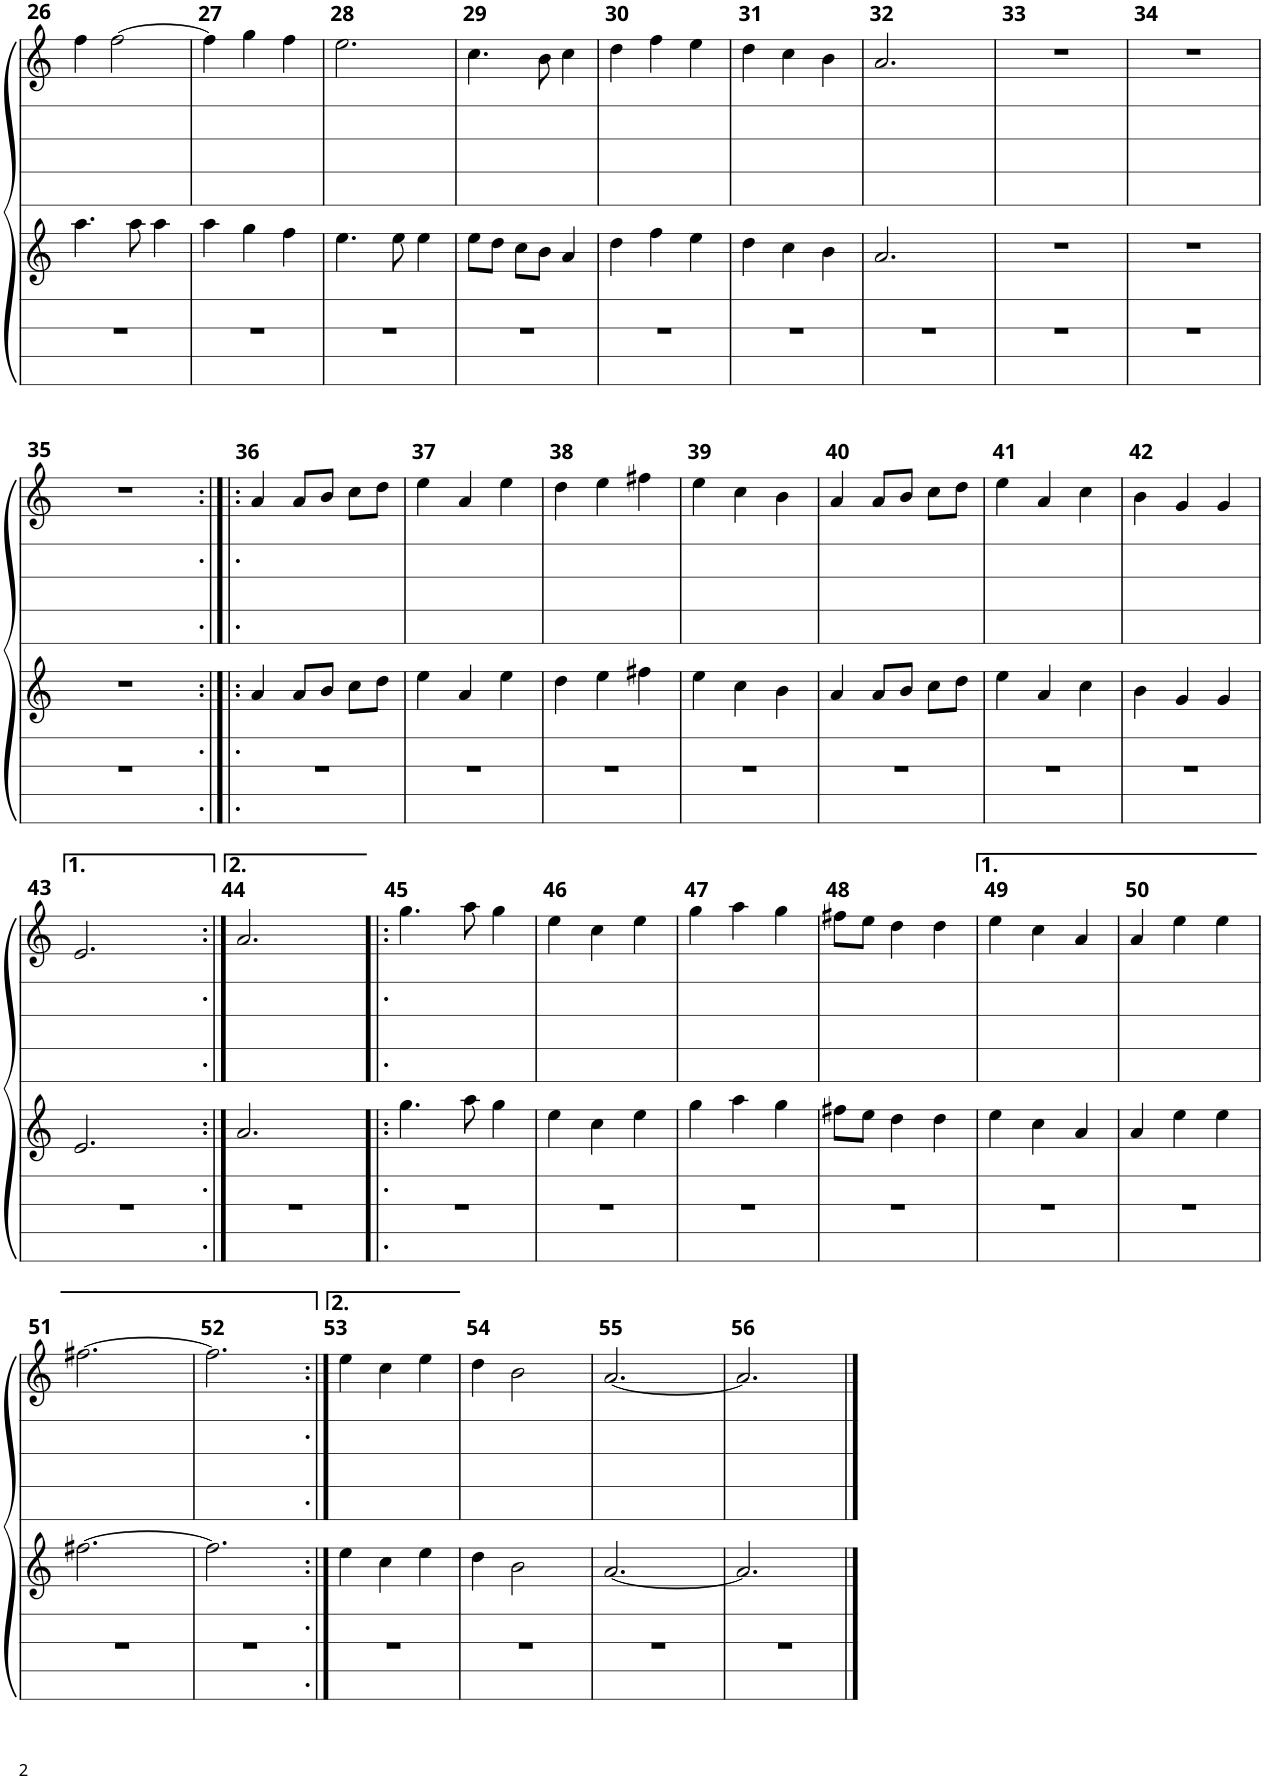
**kern	**kern	**kern	**kern
*part4	*part3	*part2	*part1
*staff4	*staff3	*staff2	*staff1
*I"P T Ba	*I"Accordéon	*I"P T Ba	*I"Accordéon
*	*I'Acc	*	*I'Acc
!!LO:PB:g=z
*clefG2	*clefG2	*clefG2	*clefG2
*k[]	*k[]	*k[]	*k[]
*M3/4	*M3/4	*M3/4	*M3/4
=26	=26	=26	=26
2.r	4.aa\	4ryy	4ff\
.	.	4ryy	[2ff\
.	8aa\	.	.
.	4aa\	4ryy	.
=27	=27	=27	=27
2.r	4aa\	4ryy	4ff\]
.	4gg\	4ryy	4gg\
.	4ff\	4ryy	4ff\
=28	=28	=28	=28
2.r	4.ee\	4ryy	2.ee\
.	.	4ryy	.
.	8ee\	.	.
.	4ee\	4ryy	.
=29	=29	=29	=29
2.r	8ee\L	4ryy	4.cc\
.	8dd\J	.	.
.	8cc\L	4ryy	.
.	8b\J	.	8b\
.	4a/	4ryy	4cc\
=30	=30	=30	=30
2.r	4dd\	4ryy	4dd\
.	4ff\	4ryy	4ff\
.	4ee\	4ryy	4ee\
=31	=31	=31	=31
2.r	4dd\	4ryy	4dd\
.	4cc\	4ryy	4cc\
.	4b\	4ryy	4b\
=32	=32	=32	=32
2.r	2.a/	4ryy	2.a/
.	.	4ryy	.
.	.	4ryy	.
=33	=33	=33	=33
2.r	2.r	4ryy	2.r
.	.	4ryy	.
.	.	4ryy	.
=34	=34	=34	=34
2.r	2.r	4ryy	2.r
.	.	4ryy	.
.	.	4ryy	.
!!LO:LB:g=z
=35	=35	=35	=35
2.r	2.r	4ryy	2.r
.	.	4ryy	.
.	.	4ryy	.
=36:|!|:	=36:|!|:	=36:|!|:	=36:|!|:
2.r	4a/	4ryy	4a/
.	8a/L	4ryy	8a/L
.	8b/J	.	8b/J
.	8cc\L	4ryy	8cc\L
.	8dd\J	.	8dd\J
=37	=37	=37	=37
2.r	4ee\	4ryy	4ee\
.	4a/	4ryy	4a/
.	4ee\	4ryy	4ee\
=38	=38	=38	=38
2.r	4dd\	4ryy	4dd\
.	4ee\	4ryy	4ee\
.	4ff#X\	4ryy	4ff#X\
=39	=39	=39	=39
2.r	4ee\	4ryy	4ee\
.	4cc\	4ryy	4cc\
.	4b\	4ryy	4b\
=40	=40	=40	=40
2.r	4a/	4ryy	4a/
.	8a/L	4ryy	8a/L
.	8b/J	.	8b/J
.	8cc\L	4ryy	8cc\L
.	8dd\J	.	8dd\J
=41	=41	=41	=41
2.r	4ee\	4ryy	4ee\
.	4a/	4ryy	4a/
.	4cc\	4ryy	4cc\
=42	=42	=42	=42
2.r	4b\	4ryy	4b\
.	4g/	4ryy	4g/
.	4g/	4ryy	4g/
!!LO:LB:g=z
=43	=43	=43	=43
2.r	2.e/	4ryy	2.e/
.	.	4ryy	.
.	.	4ryy	.
=44:|!	=44:|!	=44:|!	=44:|!
2.r	2.a/	4ryy	2.a/
.	.	4ryy	.
.	.	4ryy	.
=45!|:	=45!|:	=45!|:	=45!|:
2.r	4.gg\	4ryy	4.gg\
.	.	4ryy	.
.	8aa\	.	8aa\
.	4gg\	4ryy	4gg\
=46	=46	=46	=46
2.r	4ee\	4ryy	4ee\
.	4cc\	4ryy	4cc\
.	4ee\	4ryy	4ee\
=47	=47	=47	=47
2.r	4gg\	4ryy	4gg\
.	4aa\	4ryy	4aa\
.	4gg\	4ryy	4gg\
=48	=48	=48	=48
2.r	8ff#X\L	4ryy	8ff#X\L
.	8ee\J	.	8ee\J
.	4dd\	4ryy	4dd\
.	4dd\	4ryy	4dd\
=49	=49	=49	=49
2.r	4ee\	4ryy	4ee\
.	4cc\	4ryy	4cc\
.	4a/	4ryy	4a/
=50	=50	=50	=50
2.r	4a/	4ryy	4a/
.	4ee\	4ryy	4ee\
.	4ee\	4ryy	4ee\
!!LO:LB:g=z
=51	=51	=51	=51
2.r	[2.ff#X\	4ryy	[2.ff#X\
.	.	4ryy	.
.	.	4ryy	.
=52	=52	=52	=52
2.r	2.ff#\]	4ryy	2.ff#\]
.	.	4ryy	.
.	.	4ryy	.
=53:|!	=53:|!	=53:|!	=53:|!
2.r	4ee\	4ryy	4ee\
.	4cc\	4ryy	4cc\
.	4ee\	4ryy	4ee\
=54	=54	=54	=54
2.r	4dd\	4ryy	4dd\
.	2b\	4ryy	2b\
.	.	4ryy	.
=55	=55	=55	=55
2.r	[2.a/	4ryy	[2.a/
.	.	4ryy	.
.	.	4ryy	.
=56	=56	=56	=56
2.r	2.a/]	4ryy	2.a/]
.	.	4ryy	.
.	.	4ryy	.
==	==	==	==
*-	*-	*-	*-
